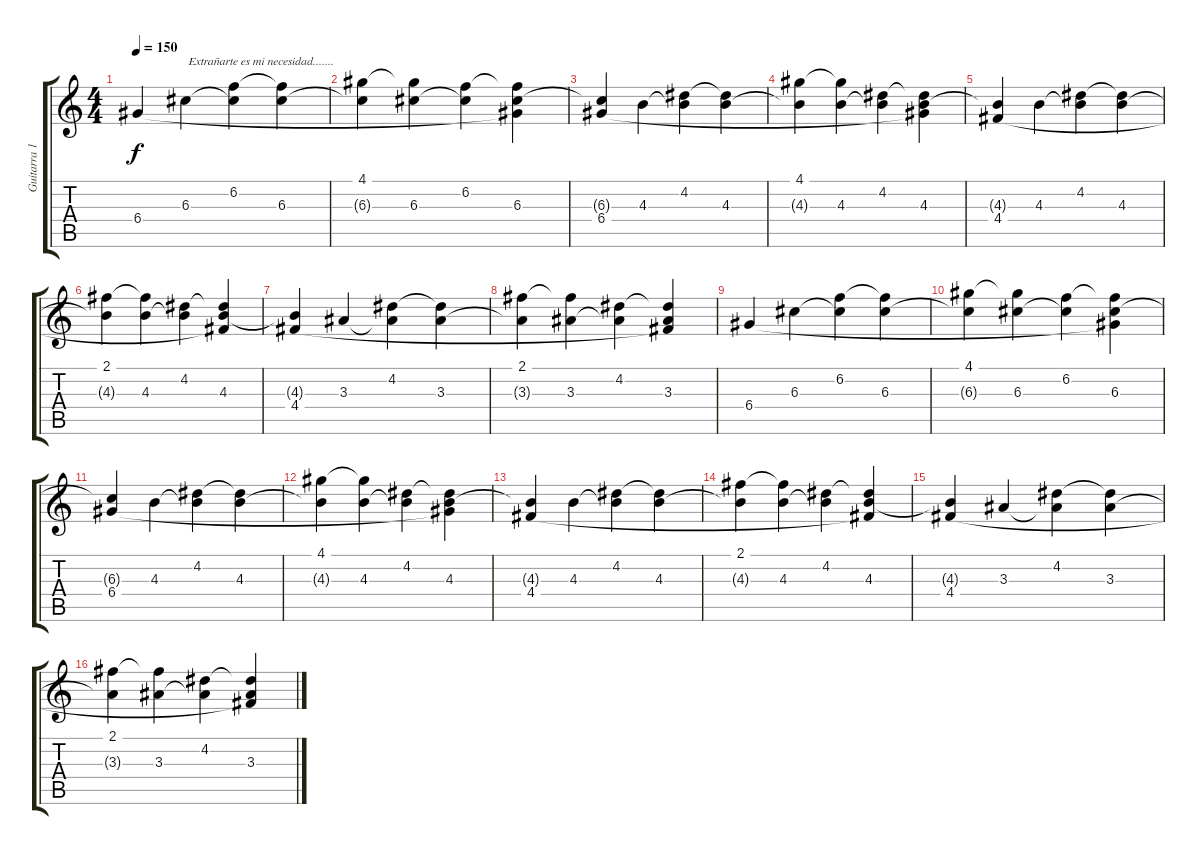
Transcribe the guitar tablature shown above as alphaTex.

\track ("Guitarra 1" "Guitarra 1") {instrument acousticguitarsteel}
\staff {score tabs}
\tuning (E4 B3 G3 D3 A2 E2) {hide}
\ts (4 4)
\tempo 150
\clef g2
\ks c
6.4.4{txt "                 Extrañarte es mi necesidad......." dy f} 6.3.4 (6.2 6.3{t}).4 (6.2{t} 6.3).4 |
(4.1 6.3{t}).4 (4.1{t} 6.3).4 (6.2 6.3{t}).4 (6.2{t} 6.3 6.4{t}).4 |
(6.3{t} 6.4).4 4.3.4 (4.2 4.3{t}).4 (4.2{t} 4.3).4 |
(4.1 4.3{t}).4 (4.1{t} 4.3).4 (4.2 4.3{t}).4 (4.2{t} 4.3 6.4{t}).4 |
(4.3{t} 4.4).4 4.3.4 (4.2 4.3{t}).4 (4.2{t} 4.3).4 |
(2.1 4.3{t}).4 (2.1{t} 4.3).4 (4.2 4.3{t}).4 (4.2{t} 4.3 4.4{t}).4 |
(4.3{t} 4.4).4 3.3.4 (4.2 3.3{t}).4 (4.2{t} 3.3).4 |
(2.1 3.3{t}).4 (2.1{t} 3.3).4 (4.2 3.3{t}).4 (4.2{t} 3.3 4.4{t}).4 |
6.4.4 6.3.4 (6.2 6.3{t}).4 (6.2{t} 6.3).4 |
(4.1 6.3{t}).4 (4.1{t} 6.3).4 (6.2 6.3{t}).4 (6.2{t} 6.3 6.4{t}).4 |
(6.3{t} 6.4).4 4.3.4 (4.2 4.3{t}).4 (4.2{t} 4.3).4 |
(4.1 4.3{t}).4 (4.1{t} 4.3).4 (4.2 4.3{t}).4 (4.2{t} 4.3 6.4{t}).4 |
(4.3{t} 4.4).4 4.3.4 (4.2 4.3{t}).4 (4.2{t} 4.3).4 |
(2.1 4.3{t}).4 (2.1{t} 4.3).4 (4.2 4.3{t}).4 (4.2{t} 4.3 4.4{t}).4 |
(4.3{t} 4.4).4 3.3.4 (4.2 3.3{t}).4 (4.2{t} 3.3).4 |
(2.1 3.3{t}).4 (2.1{t} 3.3).4 (4.2 3.3{t}).4 (4.2{t} 3.3 4.4{t}).4
